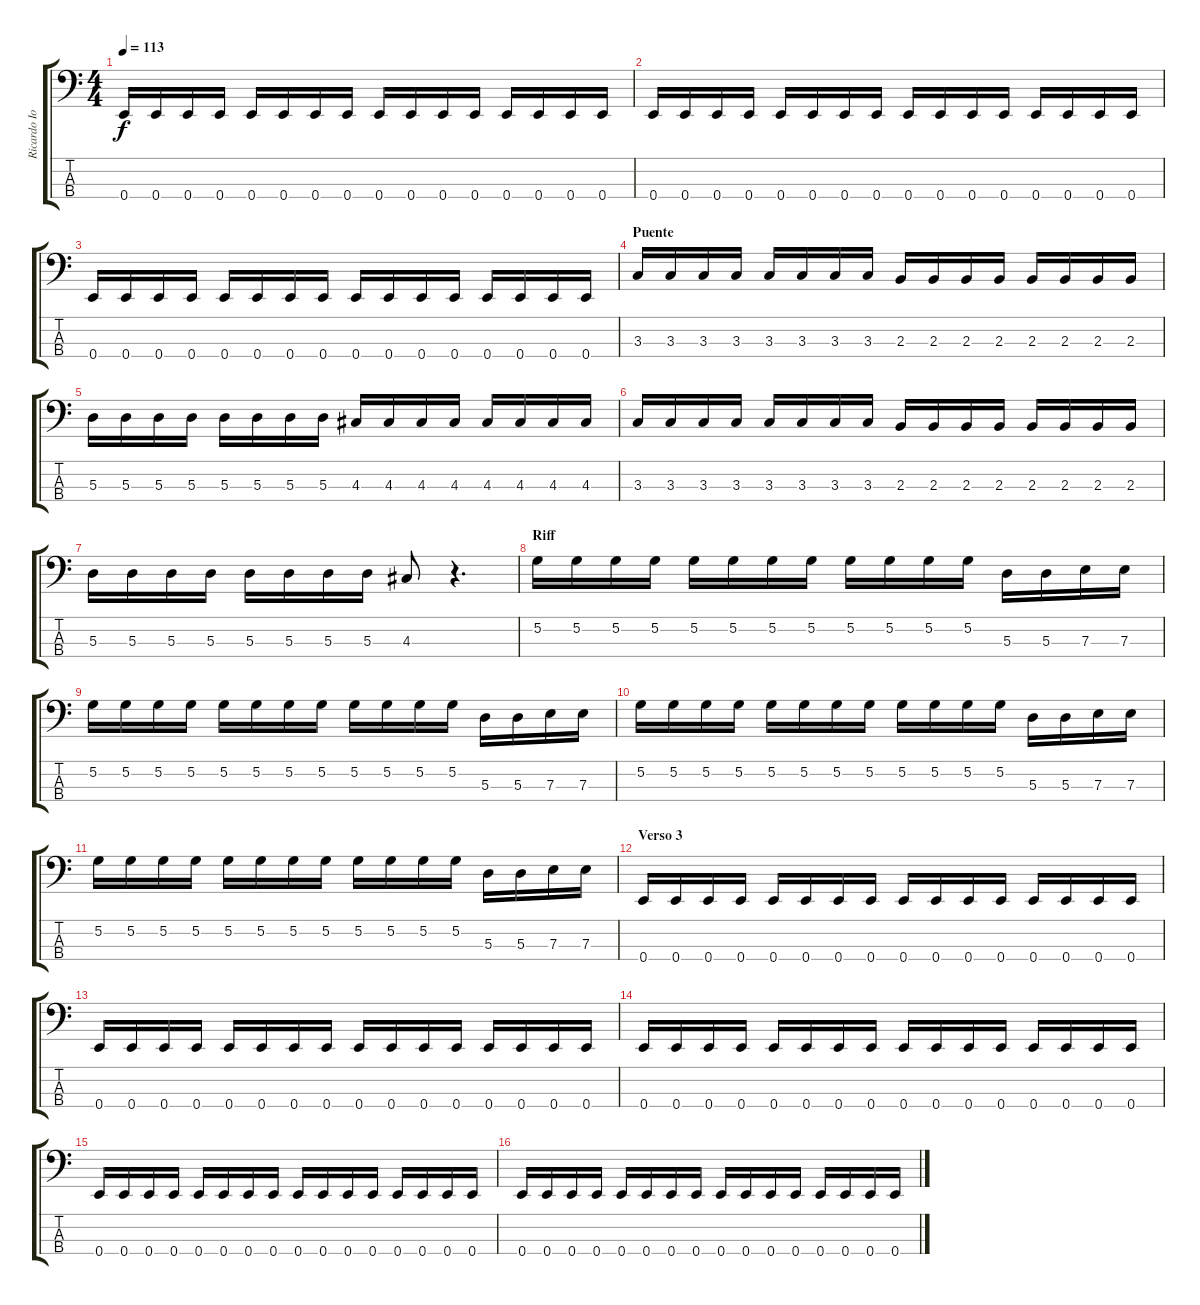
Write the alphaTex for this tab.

\track ("Ricardo Iorio (bajo)" "Ricardo Io") {instrument electricbasspick}
\staff {score tabs}
\tuning (G2 D2 A1 E1) {hide}
\ts (4 4)
\tempo 113
\clef f4
\ks c
0.4.16{dy f} 0.4.16 0.4.16 0.4.16 0.4.16 0.4.16 0.4.16 0.4.16 0.4.16 0.4.16 0.4.16 0.4.16 0.4.16 0.4.16 0.4.16 0.4.16 |
0.4.16 0.4.16 0.4.16 0.4.16 0.4.16 0.4.16 0.4.16 0.4.16 0.4.16 0.4.16 0.4.16 0.4.16 0.4.16 0.4.16 0.4.16 0.4.16 |
0.4.16 0.4.16 0.4.16 0.4.16 0.4.16 0.4.16 0.4.16 0.4.16 0.4.16 0.4.16 0.4.16 0.4.16 0.4.16 0.4.16 0.4.16 0.4.16 |
\section ("" "Puente")
3.3.16 3.3.16 3.3.16 3.3.16 3.3.16 3.3.16 3.3.16 3.3.16 2.3.16 2.3.16 2.3.16 2.3.16 2.3.16 2.3.16 2.3.16 2.3.16 |
5.3.16 5.3.16 5.3.16 5.3.16 5.3.16 5.3.16 5.3.16 5.3.16 4.3.16 4.3.16 4.3.16 4.3.16 4.3.16 4.3.16 4.3.16 4.3.16 |
3.3.16 3.3.16 3.3.16 3.3.16 3.3.16 3.3.16 3.3.16 3.3.16 2.3.16 2.3.16 2.3.16 2.3.16 2.3.16 2.3.16 2.3.16 2.3.16 |
5.3.16 5.3.16 5.3.16 5.3.16 5.3.16 5.3.16 5.3.16 5.3.16 4.3.8 r.4{d} |
\section ("" "Riff")
5.2.16 5.2.16 5.2.16 5.2.16 5.2.16 5.2.16 5.2.16 5.2.16 5.2.16 5.2.16 5.2.16 5.2.16 5.3.16 5.3.16 7.3.16 7.3.16 |
5.2.16 5.2.16 5.2.16 5.2.16 5.2.16 5.2.16 5.2.16 5.2.16 5.2.16 5.2.16 5.2.16 5.2.16 5.3.16 5.3.16 7.3.16 7.3.16 |
5.2.16 5.2.16 5.2.16 5.2.16 5.2.16 5.2.16 5.2.16 5.2.16 5.2.16 5.2.16 5.2.16 5.2.16 5.3.16 5.3.16 7.3.16 7.3.16 |
5.2.16 5.2.16 5.2.16 5.2.16 5.2.16 5.2.16 5.2.16 5.2.16 5.2.16 5.2.16 5.2.16 5.2.16 5.3.16 5.3.16 7.3.16 7.3.16 |
\section ("" "Verso 3")
0.4.16 0.4.16 0.4.16 0.4.16 0.4.16 0.4.16 0.4.16 0.4.16 0.4.16 0.4.16 0.4.16 0.4.16 0.4.16 0.4.16 0.4.16 0.4.16 |
0.4.16 0.4.16 0.4.16 0.4.16 0.4.16 0.4.16 0.4.16 0.4.16 0.4.16 0.4.16 0.4.16 0.4.16 0.4.16 0.4.16 0.4.16 0.4.16 |
0.4.16 0.4.16 0.4.16 0.4.16 0.4.16 0.4.16 0.4.16 0.4.16 0.4.16 0.4.16 0.4.16 0.4.16 0.4.16 0.4.16 0.4.16 0.4.16 |
0.4.16 0.4.16 0.4.16 0.4.16 0.4.16 0.4.16 0.4.16 0.4.16 0.4.16 0.4.16 0.4.16 0.4.16 0.4.16 0.4.16 0.4.16 0.4.16 |
0.4.16 0.4.16 0.4.16 0.4.16 0.4.16 0.4.16 0.4.16 0.4.16 0.4.16 0.4.16 0.4.16 0.4.16 0.4.16 0.4.16 0.4.16 0.4.16
